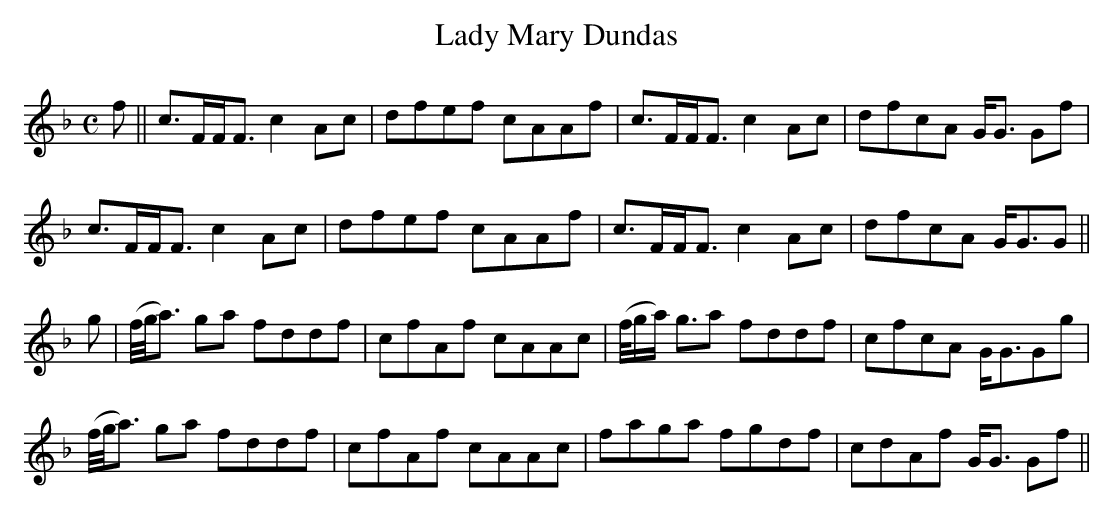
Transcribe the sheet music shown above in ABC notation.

X:1
T:Lady Mary Dundas
M:C
L:1/8
K:F
f || c>FF<F c2 Ac | dfef cAAf | c>FF<F c2 Ac | dfcA G<G Gf |
c>FF<F c2 Ac | dfef cAAf | c>FF<F c2 Ac | dfcA G<GG ||
g | (f/4g/2<a) ga fddf | cfAf cAAc | (f/4g/2a<) ga fddf | cfcA G<GGg |
(f/4g/2<a) ga fddf | cfAf cAAc | faga fgdf | cdAf G<G Gf ||
